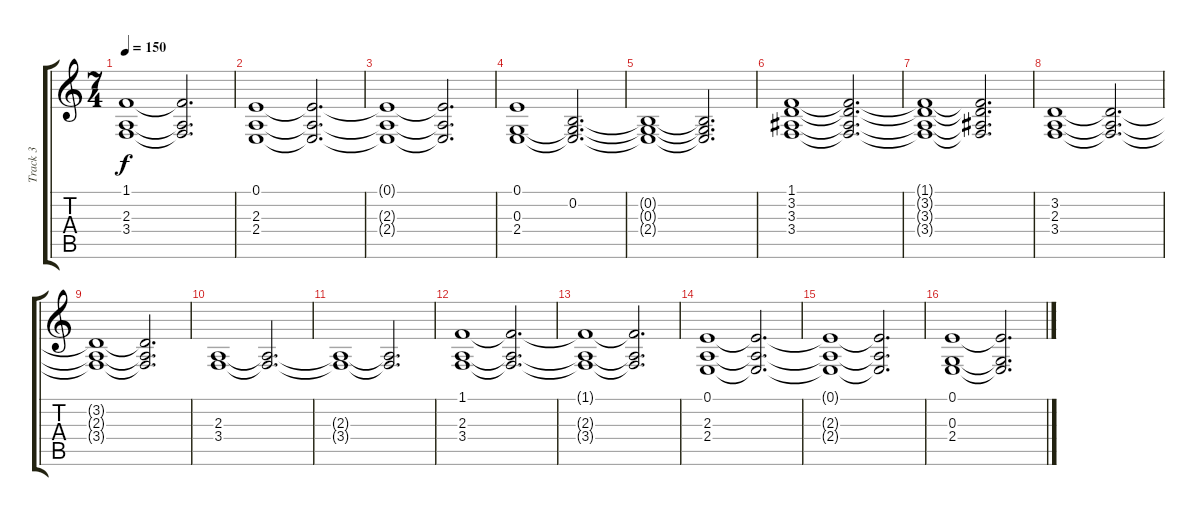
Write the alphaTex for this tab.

\track ("Track 3" "Track 3") {instrument pad2warm}
\staff {score tabs}
\tuning (E4 B3 G3 D3 A2 E2) {hide}
\ts (7 4)
\tempo 150
\clef g2
\ks c
(1.1{t} 2.3{t} 3.4{t}).1{dy f} (1.1{t} 2.3{t} 3.4{t}).2{d} |
(0.1 2.3 2.4).1 (0.1{t} 2.3{t} 2.4{t}).2{d} |
(0.1{t} 2.3{t} 2.4{t}).1 (0.1{t} 2.3{t} 2.4{t}).2{d} |
(0.1 0.3 2.4).1 (0.2 0.3{t} 2.4{t}).2{d} |
(0.2{t} 0.3{t} 2.4{t}).1 (0.2{t} 0.3{t} 2.4{t}).2{d} |
(1.1 3.2 3.3 3.4).1 (1.1{t} 3.2{t} 3.3{t} 3.4{t}).2{d} |
(1.1{t} 3.2{t} 3.3{t} 3.4{t}).1 (1.1{t} 3.2{t} 3.3{t} 3.4{t}).2{d} |
(3.2 2.3 3.4).1 (3.2{t} 2.3{t} 3.4{t}).2{d} |
(3.2{t} 2.3{t} 3.4{t}).1 (3.2{t} 2.3{t} 3.4{t}).2{d} |
(2.3 3.4).1 (2.3{t} 3.4{t}).2{d} |
(2.3{t} 3.4{t}).1 (2.3{t} 3.4{t}).2{d} |
(1.1 2.3 3.4).1 (1.1{t} 2.3{t} 3.4{t}).2{d} |
(1.1{t} 2.3{t} 3.4{t}).1 (1.1{t} 2.3{t} 3.4{t}).2{d} |
(0.1 2.3 2.4).1 (0.1{t} 2.3{t} 2.4{t}).2{d} |
(0.1{t} 2.3{t} 2.4{t}).1 (0.1{t} 2.3{t} 2.4{t}).2{d} |
(0.1 0.3 2.4).1 (0.1{t} 0.3{t} 2.4{t}).2{d}
